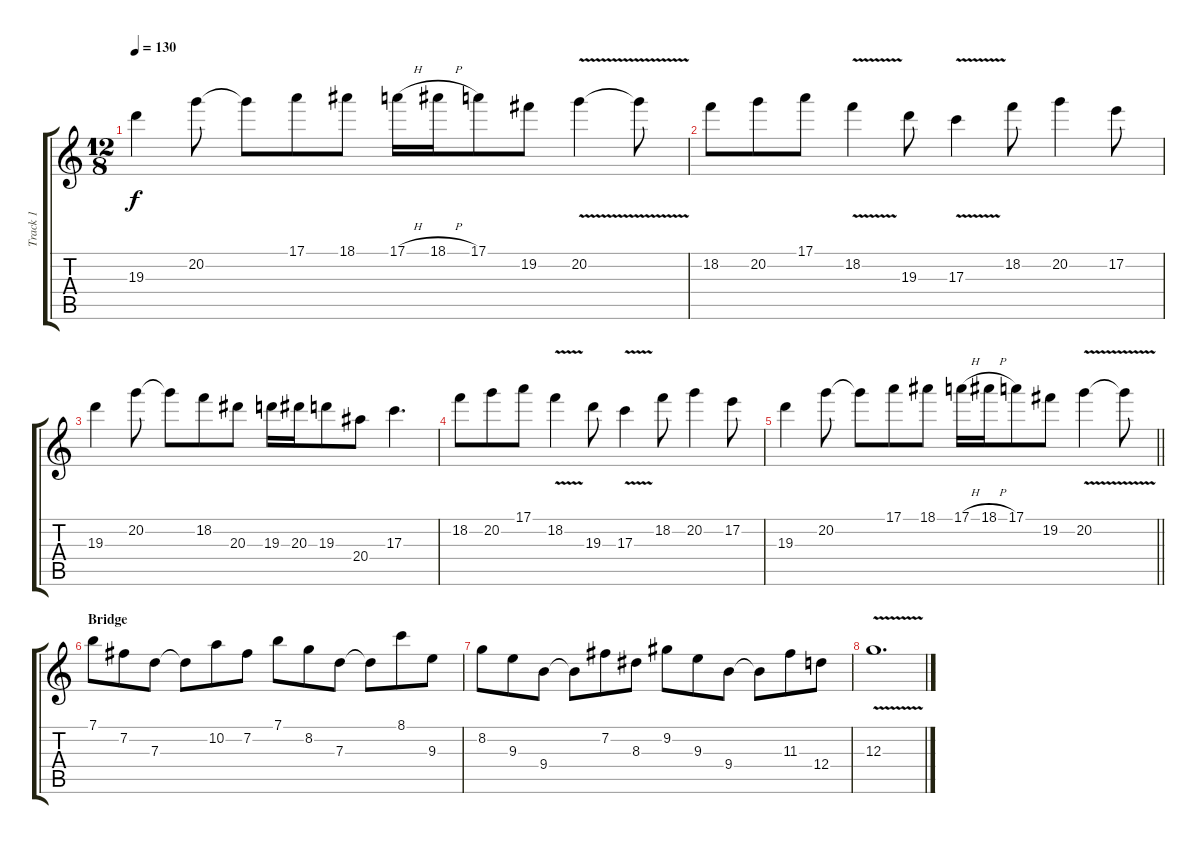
\track ("Track 1" "Track 1") {instrument electricguitarclean}
\staff {score tabs}
\tuning (E4 B3 G3 D3 A2 E2) {hide}
\ts (12 8)
\tempo 130
\clef g2
\ks c
19.3.4{dy f} 20.2.8 20.2{t}.8 17.1.8 18.1.8 17.1{h}.16 18.1{h}.16 17.1.8 19.2.8 20.2{v}.4 20.2{t}.8 |
18.2.8 20.2.8 17.1.8 18.2{v}.4 19.3.8 17.3{v}.4 18.2.8 20.2.4 17.2.8 |
19.3.4 20.2.8 20.2{t}.8 18.2.8 20.3.8 19.3.16 20.3.16 19.3.8 20.4.8 17.3.4{d} |
18.2.8 20.2.8 17.1.8 18.2{v}.4 19.3.8 17.3{v}.4 18.2.8 20.2.4 17.2.8 |
\barLineRight lightlight
19.3.4 20.2.8 20.2{t}.8 17.1.8 18.1.8 17.1{h}.16 18.1{h}.16 17.1.8 19.2.8 20.2{v}.4 20.2{t}.8 |
\section ("" "Bridge")
7.1.8 7.2.8 7.3.8 7.3{t}.8 10.2.8 7.2.8 7.1.8 8.2.8 7.3.8 7.3{t}.8 8.1.8 9.3.8 |
8.2.8 9.3.8 9.4.8 9.4{t}.8 7.2.8 8.3.8 9.2.8 9.3.8 9.4.8 9.4{t}.8 11.3.8 12.4.8 |
12.3{v}.1{d}
